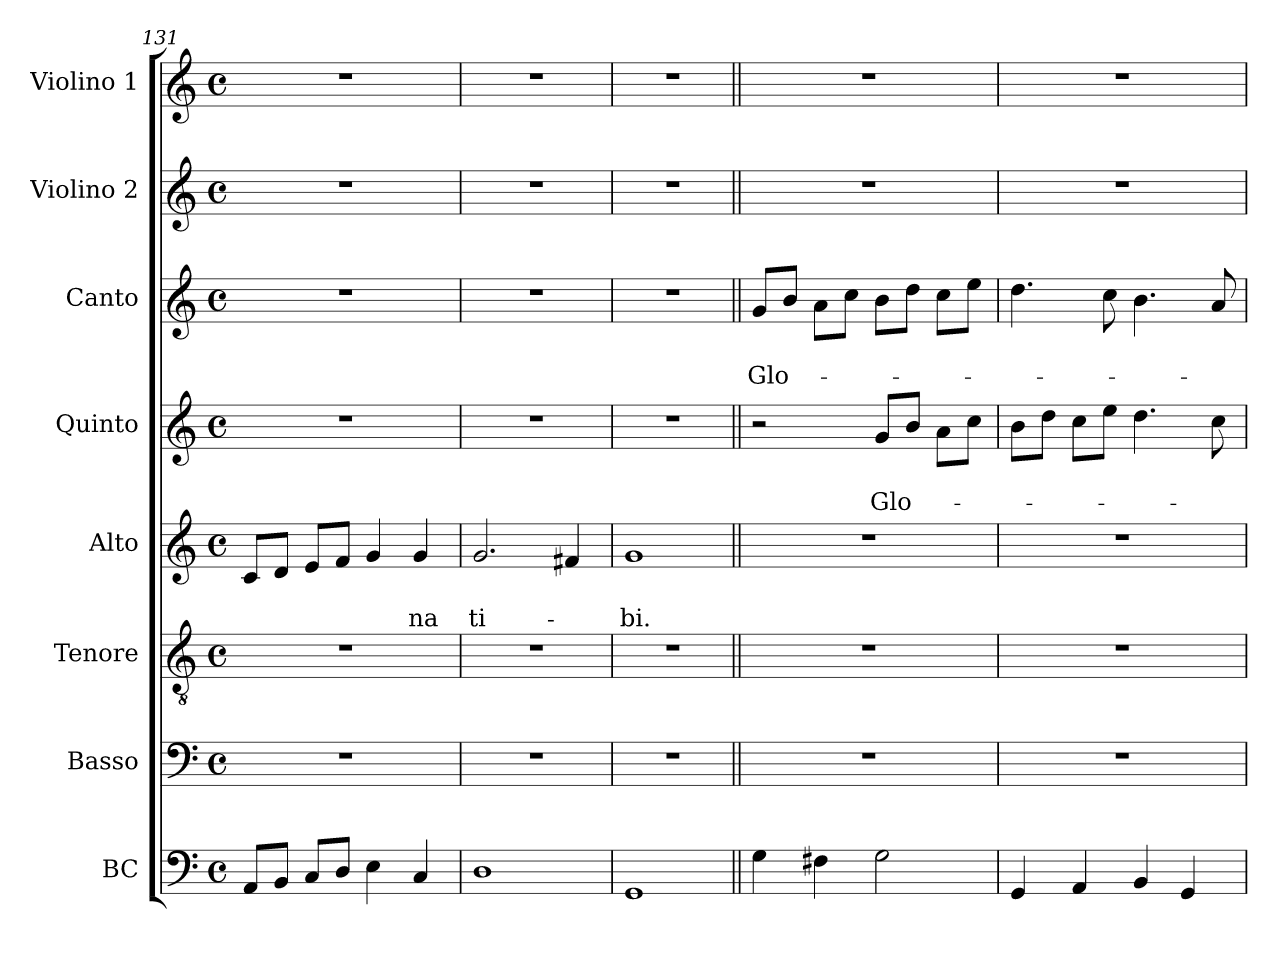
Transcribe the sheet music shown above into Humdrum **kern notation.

**kern	**kern	**kern	**kern	**text	**text	**kern	**text	**text	**kern	**text	**text	**kern	**kern
*part8	*part7	*part6	*part5	*part5	*part5	*part4	*part4	*part4	*part3	*part3	*part3	*part2	*part1
*staff8	*staff7	*staff6	*staff5	*staff5	*staff5	*staff4	*staff4	*staff4	*staff3	*staff3	*staff3	*staff2	*staff1
*I"BC	*I"Basso	*I"Tenore	*I"Alto	*	*	*I"Quinto	*	*	*I"Canto	*	*	*I"Violino 2	*I"Violino 1
*I'Bc	*I'B	*I'T	*I'A	*	*	*I'Q	*	*	*I'C	*	*	*I'V2	*I'V1
*clefF4	*clefF4	*clefGv2	*clefG2	*	*	*clefG2	*	*	*clefG2	*	*	*clefG2	*clefG2
*k[]	*k[]	*k[]	*k[]	*	*	*k[]	*	*	*k[]	*	*	*k[]	*k[]
*C:	*C:	*C:	*C:	*	*	*C:	*	*	*C:	*	*	*C:	*C:
*M4/4	*M4/4	*M4/4	*M4/4	*	*	*M4/4	*	*	*M4/4	*	*	*M4/4	*M4/4
*met(c)	*met(c)	*met(c)	*met(c)	*	*	*met(c)	*	*	*met(c)	*	*	*met(c)	*met(c)
=131	=131	=131	=131	=131	=131	=131	=131	=131	=131	=131	=131	=131	=131
8AA/L	1r	1r	8c/L	.	.	1r	.	.	1r	.	.	1r	1r
8BB/J	.	.	8d/J	.	.	.	.	.	.	.	.	.	.
8C/L	.	.	8e/L	.	.	.	.	.	.	.	.	.	.
8D/J	.	.	8f/J	.	.	.	.	.	.	.	.	.	.
4E\	.	.	4g/	.	.	.	.	.	.	.	.	.	.
!	!	!	!	!	!LO:LY:b	!	!	!	!	!	!	!	!
4C/	.	.	4g/	.	-na	.	.	.	.	.	.	.	.
=132	=132	=132	=132	=132	=132	=132	=132	=132	=132	=132	=132	=132	=132
!	!	!	!	!	!LO:LY:b	!	!	!	!	!	!	!	!
1D	1r	1r	2.g/	.	ti-	1r	.	.	1r	.	.	1r	1r
.	.	.	4f#X/	.	.	.	.	.	.	.	.	.	.
=133	=133	=133	=133	=133	=133	=133	=133	=133	=133	=133	=133	=133	=133
!	!	!	!	!	!LO:LY:b	!	!	!	!	!	!	!	!
1GG	1r	1r	1g	.	-bi.	1r	.	.	1r	.	.	1r	1r
!!LO:PB:g=z
=134||	=134||	=134||	=134||	=134||	=134||	=134||	=134||	=134||	=134||	=134||	=134||	=134||	=134||
!	!	!	!	!	!	!	!	!	!	!	!LO:LY:b	!	!
4G\	1r	1r	1r	.	.	2r	.	.	8g/L	.	Glo-	1r	1r
.	.	.	.	.	.	.	.	.	8b/J	.	.	.	.
4F#X\	.	.	.	.	.	.	.	.	8a\L	.	.	.	.
.	.	.	.	.	.	.	.	.	8cc\J	.	.	.	.
!	!	!	!	!	!	!	!	!LO:LY:b	!	!	!	!	!
2G\	.	.	.	.	.	8g/L	.	Glo-	8b\L	.	.	.	.
.	.	.	.	.	.	8b/J	.	.	8dd\J	.	.	.	.
.	.	.	.	.	.	8a\L	.	.	8cc\L	.	.	.	.
.	.	.	.	.	.	8cc\J	.	.	8ee\J	.	.	.	.
=135	=135	=135	=135	=135	=135	=135	=135	=135	=135	=135	=135	=135	=135
4GG/	1r	1r	1r	.	.	8b\L	.	.	4.dd\	.	.	1r	1r
.	.	.	.	.	.	8dd\J	.	.	.	.	.	.	.
4AA/	.	.	.	.	.	8cc\L	.	.	.	.	.	.	.
.	.	.	.	.	.	8ee\J	.	.	8cc\	.	.	.	.
4BB/	.	.	.	.	.	4.dd\	.	.	4.b\	.	.	.	.
4GG/	.	.	.	.	.	.	.	.	.	.	.	.	.
.	.	.	.	.	.	8cc\	.	.	8a/	.	.	.	.
=	=	=	=	=	=	=	=	=	=	=	=	=	=
*-	*-	*-	*-	*-	*-	*-	*-	*-	*-	*-	*-	*-	*-
